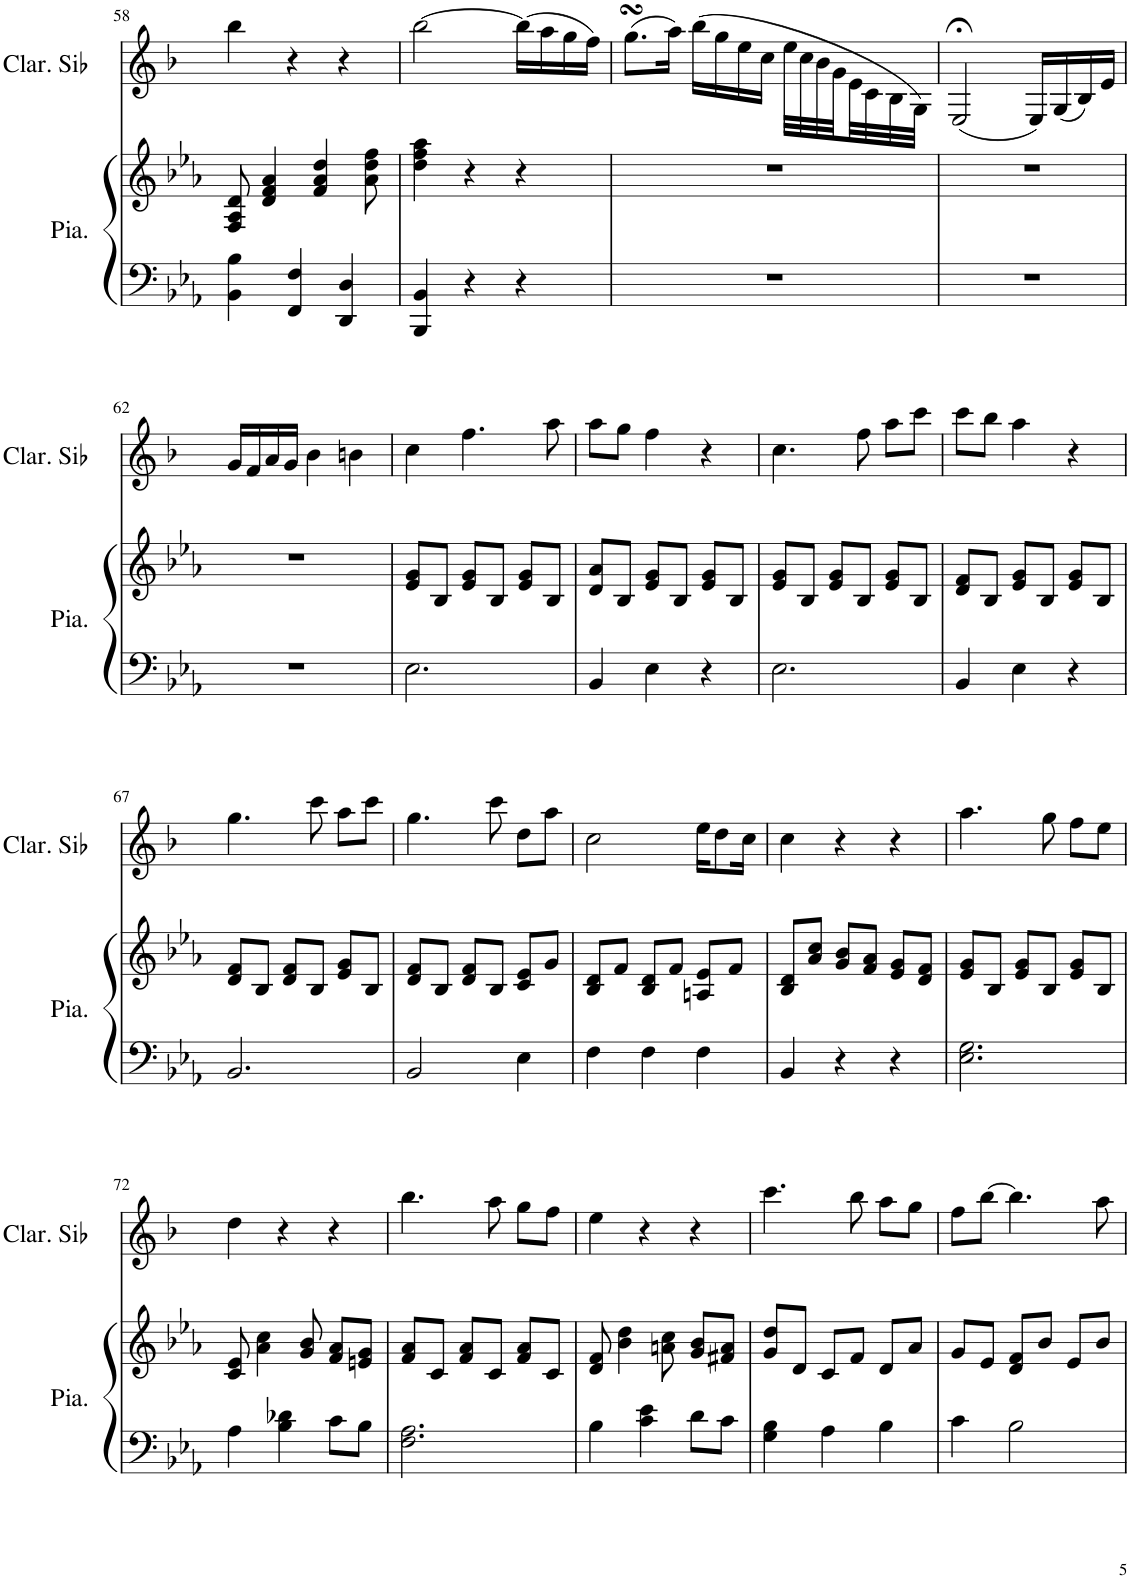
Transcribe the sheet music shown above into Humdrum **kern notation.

**kern	**kern	**kern
*part2	*part2	*part1
*staff3	*staff2	*staff1
*I"Piano	*	*I"Clarinette en Sib
*I'Pia.	*	*I'Clar. Sib
!!LO:PB:g=z
*clefF4	*clefG2	*clefG2
*	*	*Trd1c2
*k[b-e-a-]	*k[b-e-a-]	*k[b-]
*M3/4	*M3/4	*M3/4
=58	=58	=58
4BB-\ 4B-\	8F/ 8A-/ 8d/	4bb-\
.	4d/ 4f/ 4a-/	.
4FF/ 4F/	.	4r
.	4f/ 4a-/ 4dd/	.
4DD/ 4D/	.	4r
.	8a-\ 8dd\ 8ff\	.
=59	=59	=59
4BBB-/ 4BB-/	4dd\ 4ff\ 4aa-\	[2bb-\
4r	4r	.
4r	4r	(16bb-\LL]
.	.	16aa\
.	.	16gg\
.	.	16ff\JJ)
=60	=60	=60
2.r	2.r	(8.ggsSSS\L
.	.	16aa\Jk)
.	.	(16bb-\LL
.	.	16gg\
.	.	16ee\
.	.	16cc\JJ
.	.	32ee\LLL
.	.	32cc\
.	.	32b-\
.	.	32g\
.	.	32e\
.	.	32c\
.	.	32B-\
.	.	32G\JJJ)
=61	=61	=61
2.r	2.r	(2E;</
.	.	16E/LL)
.	.	(16G/
.	.	16B-/)
.	.	16e/JJ
!!LO:LB:g=z
=62	=62	=62
2.r	2.r	16g/LL
.	.	16f/
.	.	16a/
.	.	16g/JJ
.	.	4b-\
.	.	4bn\
=63	=63	=63
2.E-\	8e-/ 8g/L	4cc\
.	8B-/J	.
.	8e-/ 8g/L	4.ff\
.	8B-/J	.
.	8e-/ 8g/L	.
.	8B-/J	8aa\
=64	=64	=64
4BB-/	8d/ 8a-/L	8aa\L
.	8B-/J	8gg\J
4E-\	8e-/ 8g/L	4ff\
.	8B-/J	.
4r	8e-/ 8g/L	4r
.	8B-/J	.
=65	=65	=65
2.E-\	8e-/ 8g/L	4.cc\
.	8B-/J	.
.	8e-/ 8g/L	.
.	8B-/J	8ff\
.	8e-/ 8g/L	8aa\L
.	8B-/J	8ccc\J
=66	=66	=66
4BB-/	8d/ 8f/L	8ccc\L
.	8B-/J	8bb-\J
4E-\	8e-/ 8g/L	4aa\
.	8B-/J	.
4r	8e-/ 8g/L	4r
.	8B-/J	.
!!LO:LB:g=z
=67	=67	=67
2.BB-/	8d/ 8f/L	4.gg\
.	8B-/J	.
.	8d/ 8f/L	.
.	8B-/J	8ccc\
.	8e-/ 8g/L	8aa\L
.	8B-/J	8ccc\J
=68	=68	=68
2BB-/	8d/ 8f/L	4.gg\
.	8B-/J	.
.	8d/ 8f/L	.
.	8B-/J	8ccc\
4E-\	8c/ 8e-/L	8dd\L
.	8g/J	8aa\J
=69	=69	=69
4F\	8B-/ 8d/L	2cc\
.	8f/J	.
4F\	8B-/ 8d/L	.
.	8f/J	.
4F\	8An/ 8e-/L	16ee\KL
.	.	8dd\
.	8f/J	.
.	.	16cc\Jk
=70	=70	=70
4BB-/	8B-/ 8d/L	4cc\
.	8a-/ 8cc/J	.
4r	8g/ 8b-/L	4r
.	8f/ 8a-/J	.
4r	8e-/ 8g/L	4r
.	8d/ 8f/J	.
=71	=71	=71
2.E-\ 2.G\	8e-/ 8g/L	4.aa\
.	8B-/J	.
.	8e-/ 8g/L	.
.	8B-/J	8gg\
.	8e-/ 8g/L	8ff\L
.	8B-/J	8ee\J
!!LO:LB:g=z
=72	=72	=72
4A-\	8c/ 8e-/	4dd\
.	4a-\ 4cc\	.
4B-\ 4d-X\	.	4r
.	8g/ 8b-/	.
8c\L	8f/ 8a-/L	4r
8B-\J	8en/ 8g/J	.
=73	=73	=73
2.F\ 2.A-\	8f/ 8a-/L	4.bb-\
.	8c/J	.
.	8f/ 8a-/L	.
.	8c/J	8aa\
.	8f/ 8a-/L	8gg\L
.	8c/J	8ff\J
=74	=74	=74
4B-\	8d/ 8f/	4ee\
.	4b-\ 4dd\	.
4c\ 4e-\	.	4r
.	8an\ 8cc\	.
8d\L	8g/ 8b-/L	4r
8c\J	8f#X/ 8a/J	.
=75	=75	=75
4G\ 4B-\	8g/ 8dd/L	4.ccc\
.	8d/J	.
4A-\	8c/L	.
.	8f/J	8bb-\
4B-\	8d/L	8aa\L
.	8a-/J	8gg\J
=76	=76	=76
4c\	8g/L	8ff\L
.	8e-/J	[8bb-\J
2B-\	8d/ 8f/L	4.bb-\]
.	8b-/J	.
.	8e-/L	.
.	8b-/J	8aa\
=	=	=
*-	*-	*-
